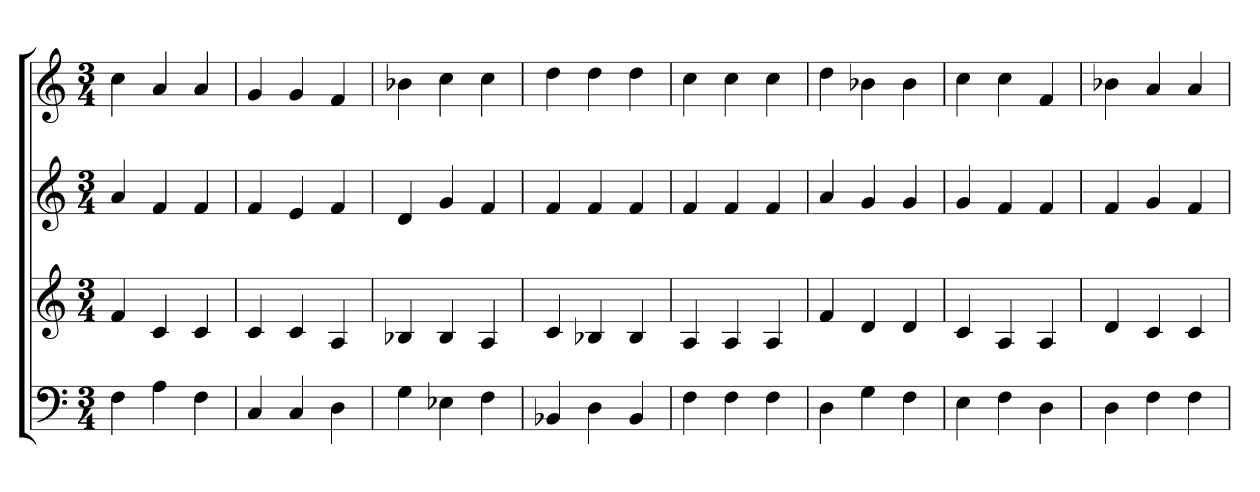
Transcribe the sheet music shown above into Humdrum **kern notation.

**kern	**kern	**kern	**kern
*part4	*part3	*part2	*part1
*staff4	*staff3	*staff2	*staff1
*M3/4	*M3/4	*M3/4	*M3/4
=1	=1	=1	=1
4F	4f	4a	4cc
4A	4c	4f	4a
4F	4c	4f	4a
=2	=2	=2	=2
4C	4c	4f	4g
4C	4c	4e	4g
4D	4A	4f	4f
=3	=3	=3	=3
4G	4B-X	4d	4b-X
4E-X	4B-	4g	4cc
4F	4A	4f	4cc
=4	=4	=4	=4
4BB-X	4c	4f	4dd
4D	4B-X	4f	4dd
4BB-	4B-	4f	4dd
=5	=5	=5	=5
4F	4A	4f	4cc
4F	4A	4f	4cc
4F	4A	4f	4cc
=6	=6	=6	=6
4D	4f	4a	4dd
4G	4d	4g	4b-X
4F	4d	4g	4b-
=7	=7	=7	=7
4E	4c	4g	4cc
4F	4A	4f	4cc
4D	4A	4f	4f
=8	=8	=8	=8
4D	4d	4f	4b-X
4F	4c	4g	4a
4F	4c	4f	4a
=	=	=	=
*-	*-	*-	*-
